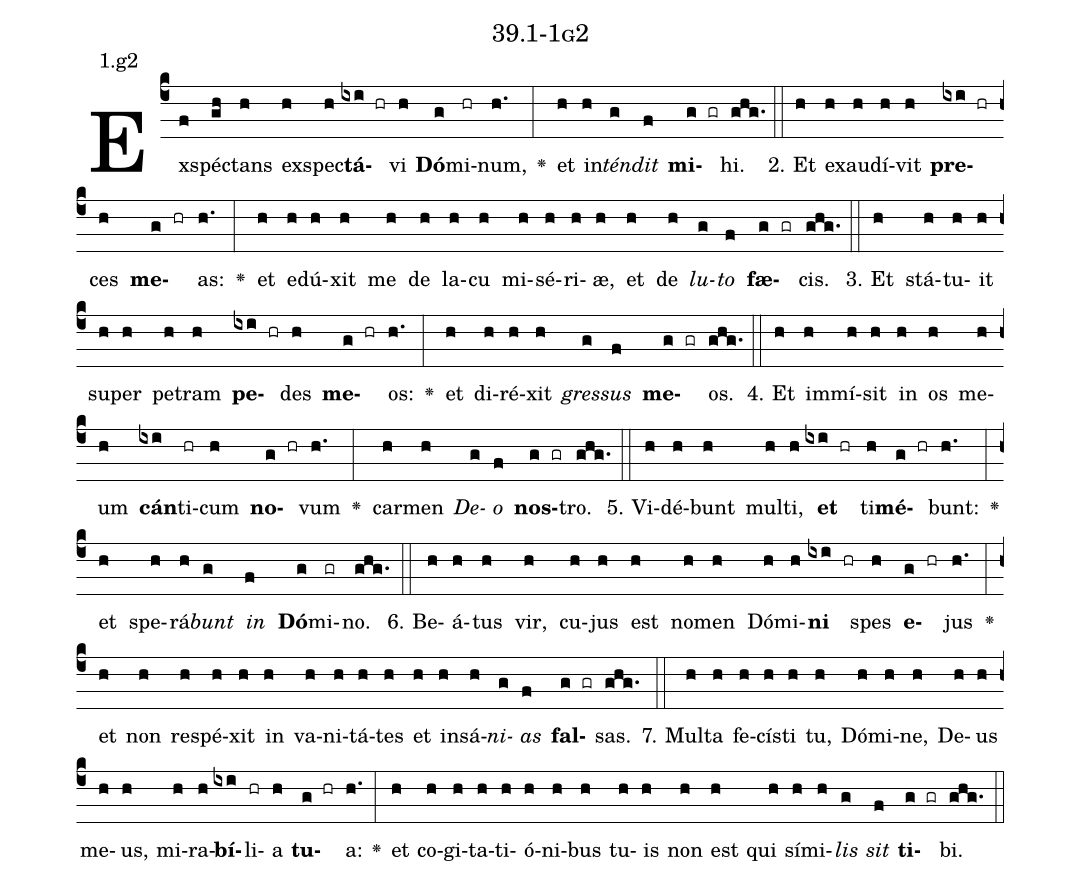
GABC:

name: 39.1-1g2;
annotation: 1.g2;
%%
(c4)Ex(f)spéc(gh)tans(h) ex(h)spec(h)<b>tá</b>(ixi hr)vi(h) <b>Dó</b>(g)mi(hr)num,(h.) <v>\greheightstar</v>(:) et(h) in(h)<i>tén</i>(g)<i>dit</i>(f) <b>mi</b>(g gr)hi.(ghg.) (::)
2. Et(h) ex(h)au(h)dí(h)vit(h) <b>pre</b>(ixi hr)ces(h) <b>me</b>(g hr)as:(h.) <v>\greheightstar</v>(:) et(h) e(h)dú(h)xit(h) me(h) de(h) la(h)cu(h) mi(h)sé(h)ri(h)æ,(h) et(h) de(h) <i>lu</i>(g)<i>to</i>(f) <b>fæ</b>(g gr)cis.(ghg.) (::)
3. Et(h) stá(h)tu(h)it(h) su(h)per(h) pe(h)tram(h) <b>pe</b>(ixi hr)des(h) <b>me</b>(g hr)os:(h.) <v>\greheightstar</v>(:) et(h) di(h)ré(h)xit(h) <i>gres</i>(g)<i>sus</i>(f) <b>me</b>(g gr)os.(ghg.) (::)
4. Et(h) im(h)mí(h)sit(h) in(h) os(h) me(h)um(h) <b>cán</b>(ixi)ti(hr)cum(h) <b>no</b>(g hr)vum(h.) <v>\greheightstar</v>(:) car(h)men(h) <i>De</i>(g)<i>o</i>(f) <b>nos</b>(g gr)tro.(ghg.) (::)
5. Vi(h)dé(h)bunt(h) mul(h)ti,(h) <b>et</b>(ixi hr) ti(h)<b>mé</b>(g hr)bunt:(h.) <v>\greheightstar</v>(:) et(h) spe(h)rá(h)<i>bunt</i>(g) <i>in</i>(f) <b>Dó</b>(g)mi(gr)no.(ghg.) (::)
6. Be(h)á(h)tus(h) vir,(h) cu(h)jus(h) est(h) no(h)men(h) Dó(h)mi(h)<b>ni</b>(ixi hr) spes(h) <b>e</b>(g hr)jus(h.) <v>\greheightstar</v>(:) et(h) non(h) re(h)spé(h)xit(h) in(h) va(h)ni(h)tá(h)tes(h) et(h) in(h)sá(h)<i>ni</i>(g)<i>as</i>(f) <b>fal</b>(g gr)sas.(ghg.) (::)
7. Mul(h)ta(h) fe(h)cís(h)ti(h) tu,(h) Dó(h)mi(h)ne,(h) De(h)us(h) me(h)us,(h) mi(h)ra(h)<b>bí</b>(ixi)li(hr)a(h) <b>tu</b>(g hr)a:(h.) <v>\greheightstar</v>(:) et(h) co(h)gi(h)ta(h)ti(h)ó(h)ni(h)bus(h) tu(h)is(h) non(h) est(h) qui(h) sí(h)mi(h)<i>lis</i>(g) <i>sit</i>(f) <b>ti</b>(g gr)bi.(ghg.) (::)
